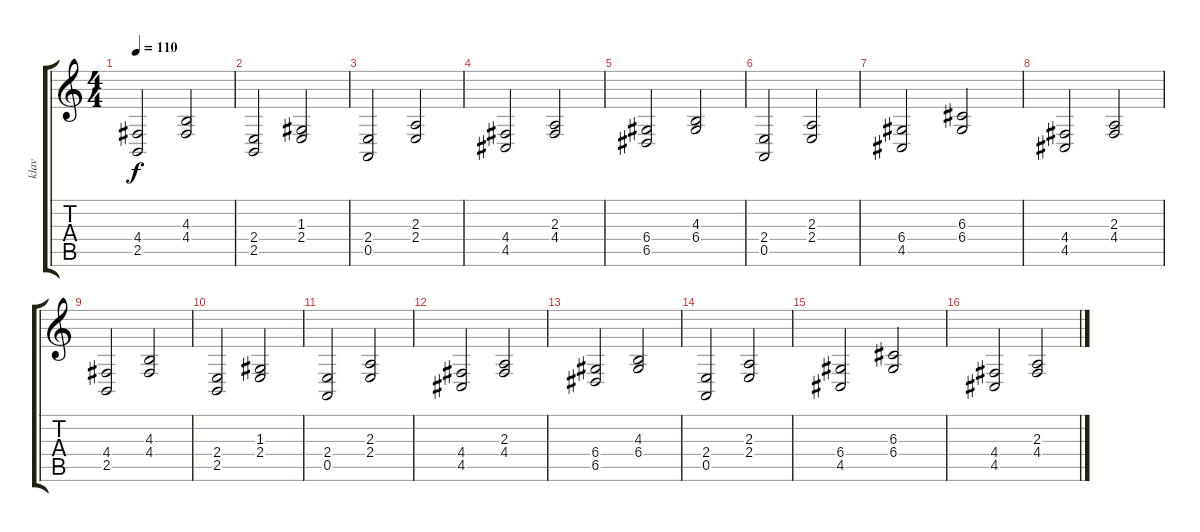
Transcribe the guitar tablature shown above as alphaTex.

\track ("klav" "klav") {instrument acousticgrandpiano}
\staff {score tabs}
\tuning (E4 B3 G3 D3 A2 E2) {hide}
\ts (4 4)
\tempo 110
\clef g2
\ks c
(4.4 2.5).2{dy f} (4.3 4.4).2 |
(2.4 2.5).2 (1.3 2.4).2 |
(2.4 0.5).2 (2.3 2.4).2 |
(4.4 4.5).2 (2.3 4.4).2 |
(6.4 6.5).2 (4.3 6.4).2 |
(2.4 0.5).2 (2.3 2.4).2 |
(6.4 4.5).2 (6.3 6.4).2 |
(4.4 4.5).2 (2.3 4.4).2 |
(4.4 2.5).2 (4.3 4.4).2 |
(2.4 2.5).2 (1.3 2.4).2 |
(2.4 0.5).2 (2.3 2.4).2 |
(4.4 4.5).2 (2.3 4.4).2 |
(6.4 6.5).2 (4.3 6.4).2 |
(2.4 0.5).2 (2.3 2.4).2 |
(6.4 4.5).2 (6.3 6.4).2 |
(4.4 4.5).2 (2.3 4.4).2
